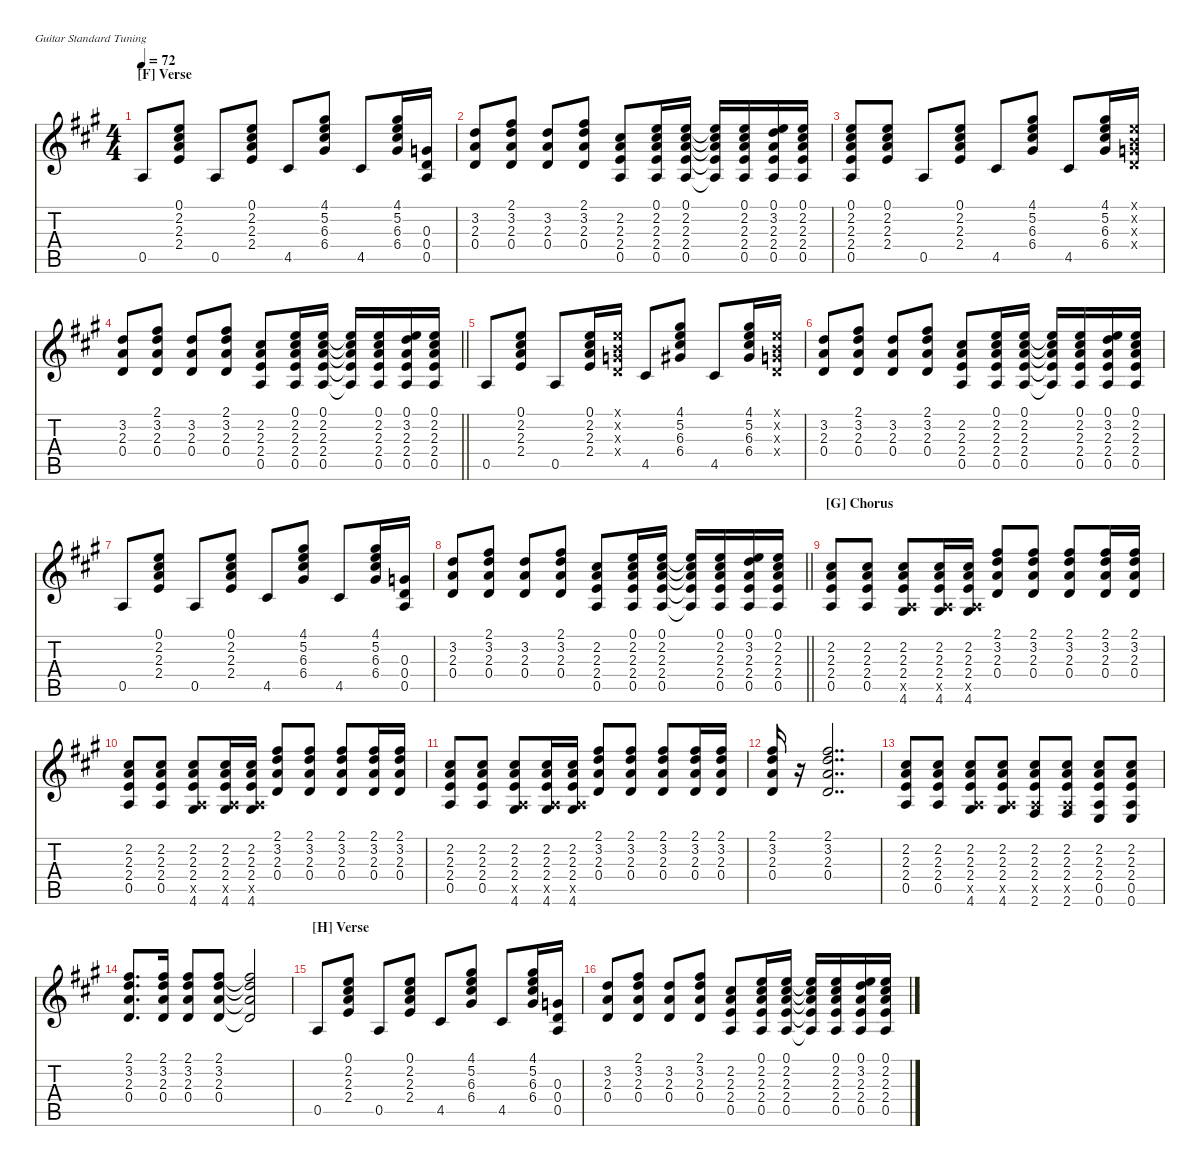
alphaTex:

\hideDynamics
\bracketExtendMode nobrackets
\singleTrackTrackNamePolicy hidden
\multiTrackTrackNamePolicy hidden
\otherSystemsTrackNameOrientation horizontal
\track ("Robbie Robertson" "E-Gt") {defaultSystemsLayout 4 instrument electricguitarclean}
\staff {score tabs}
\tuning (E4 B3 G3 D3 A2 E2)
\ts (4 4)
\section ("F" "Verse")
\tempo 72
\clef g2
\ks a
0.5{acc forcenatural}.8{dy f beam Up} (0.1{acc forcenatural} 2.2{acc #} 2.3{acc forcenatural} 2.4{acc forcenatural}).8{beam Up} 0.5{acc forcenatural}.8{beam Up} (0.1{acc forcenatural} 2.2{acc #} 2.3{acc forcenatural} 2.4{acc forcenatural}).8{beam Up} 4.5{acc #}.8{beam Up} (4.1{acc #} 5.2{acc forcenatural} 6.3{acc #} 6.4{acc #}).8{beam Up} 4.5{acc #}.8{beam Up} (4.1{acc #} 5.2{acc forcenatural} 6.3{acc #} 6.4{acc #}).16{beam Up} (0.3{acc forcenatural} 0.4{acc forcenatural} 0.5{acc forcenatural}).16{beam Up} |
(3.2{acc forcenatural} 2.3{acc forcenatural} 0.4{acc forcenatural}).8{beam Up} (2.1{acc #} 3.2{acc forcenatural} 2.3{acc forcenatural} 0.4{acc forcenatural}).8{beam Up} (3.2{acc forcenatural} 2.3{acc forcenatural} 0.4{acc forcenatural}).8{beam Up} (2.1{acc #} 3.2{acc forcenatural} 2.3{acc forcenatural} 0.4{acc forcenatural}).8{beam Up} (2.2{acc #} 2.3{acc forcenatural} 2.4{acc forcenatural} 0.5{acc forcenatural}).8{beam Up} (0.1{acc forcenatural} 2.2{acc #} 2.3{acc forcenatural} 2.4{acc forcenatural} 0.5{acc forcenatural}).16{beam Up} (0.1{acc forcenatural} 2.2{acc #} 2.3{acc forcenatural} 2.4{acc forcenatural} 0.5{acc forcenatural}).16{beam Up} (0.1{t acc forcenatural} 2.2{t acc #} 2.3{t acc forcenatural} 2.4{t acc forcenatural} 0.5{t acc forcenatural}).16{beam Up} (0.1{acc forcenatural} 2.2{acc #} 2.3{acc forcenatural} 2.4{acc forcenatural} 0.5{acc forcenatural}).16{beam Up} (0.1{acc forcenatural} 3.2{acc forcenatural} 2.3{acc forcenatural} 2.4{acc forcenatural} 0.5{acc forcenatural}).16{beam Up} (0.1{acc forcenatural} 2.2{acc #} 2.3{acc forcenatural} 2.4{acc forcenatural} 0.5{acc forcenatural}).16{beam Up} |
(0.1{acc forcenatural} 2.2{acc #} 2.3{acc forcenatural} 2.4{acc forcenatural} 0.5{acc forcenatural}).8{beam Up} (0.1{acc forcenatural} 2.2{acc #} 2.3{acc forcenatural} 2.4{acc forcenatural}).8{beam Up} 0.5{acc forcenatural}.8{beam Up} (0.1{acc forcenatural} 2.2{acc #} 2.3{acc forcenatural} 2.4{acc forcenatural}).8{beam Up} 4.5{acc #}.8{beam Up} (4.1{acc #} 5.2{acc forcenatural} 6.3{acc #} 6.4{acc #}).8{beam Up} 4.5{acc #}.8{beam Up} (4.1{acc #} 5.2{acc forcenatural} 6.3{acc #} 6.4{acc #}).16{beam Up} (0.1{x acc forcenatural} 0.2{x acc forcenatural} 0.3{x acc forcenatural} 0.4{x acc forcenatural}).16{beam Up} |
\barLineRight lightlight
(3.2{acc forcenatural} 2.3{acc forcenatural} 0.4{acc forcenatural}).8{beam Up} (2.1{acc #} 3.2{acc forcenatural} 2.3{acc forcenatural} 0.4{acc forcenatural}).8{beam Up} (3.2{acc forcenatural} 2.3{acc forcenatural} 0.4{acc forcenatural}).8{beam Up} (2.1{acc #} 3.2{acc forcenatural} 2.3{acc forcenatural} 0.4{acc forcenatural}).8{beam Up} (2.2{acc #} 2.3{acc forcenatural} 2.4{acc forcenatural} 0.5{acc forcenatural}).8{beam Up} (0.1{acc forcenatural} 2.2{acc #} 2.3{acc forcenatural} 2.4{acc forcenatural} 0.5{acc forcenatural}).16{beam Up} (0.1{acc forcenatural} 2.2{acc #} 2.3{acc forcenatural} 2.4{acc forcenatural} 0.5{acc forcenatural}).16{beam Up} (0.1{t acc forcenatural} 2.2{t acc #} 2.3{t acc forcenatural} 2.4{t acc forcenatural} 0.5{t acc forcenatural}).16{beam Up} (0.1{acc forcenatural} 2.2{acc #} 2.3{acc forcenatural} 2.4{acc forcenatural} 0.5{acc forcenatural}).16{beam Up} (0.1{acc forcenatural} 3.2{acc forcenatural} 2.3{acc forcenatural} 2.4{acc forcenatural} 0.5{acc forcenatural}).16{beam Up} (0.1{acc forcenatural} 2.2{acc #} 2.3{acc forcenatural} 2.4{acc forcenatural} 0.5{acc forcenatural}).16{beam Up} |
0.5{acc forcenatural}.8{beam Up} (0.1{acc forcenatural} 2.2{acc #} 2.3{acc forcenatural} 2.4{acc forcenatural}).8{beam Up} 0.5{acc forcenatural}.8{beam Up} (0.1{acc forcenatural} 2.2{acc #} 2.3{acc forcenatural} 2.4{acc forcenatural}).16{beam Up} (0.1{x acc forcenatural} 0.2{x acc forcenatural} 0.3{x acc forcenatural} 0.4{x acc forcenatural}).16{beam Up} 4.5{acc #}.8{beam Up} (4.1{acc #} 5.2{acc forcenatural} 6.3{acc #} 6.4{acc #}).8{beam Up} 4.5{acc #}.8{beam Up} (4.1{acc #} 5.2{acc forcenatural} 6.3{acc #} 6.4{acc #}).16{beam Up} (0.1{x acc forcenatural} 0.2{x acc forcenatural} 0.3{x acc forcenatural} 0.4{x acc forcenatural}).16{beam Up} |
(3.2{acc forcenatural} 2.3{acc forcenatural} 0.4{acc forcenatural}).8{beam Up} (2.1{acc #} 3.2{acc forcenatural} 2.3{acc forcenatural} 0.4{acc forcenatural}).8{beam Up} (3.2{acc forcenatural} 2.3{acc forcenatural} 0.4{acc forcenatural}).8{beam Up} (2.1{acc #} 3.2{acc forcenatural} 2.3{acc forcenatural} 0.4{acc forcenatural}).8{beam Up} (2.2{acc #} 2.3{acc forcenatural} 2.4{acc forcenatural} 0.5{acc forcenatural}).8{beam Up} (0.1{acc forcenatural} 2.2{acc #} 2.3{acc forcenatural} 2.4{acc forcenatural} 0.5{acc forcenatural}).16{beam Up} (0.1{acc forcenatural} 2.2{acc #} 2.3{acc forcenatural} 2.4{acc forcenatural} 0.5{acc forcenatural}).16{beam Up} (0.1{t acc forcenatural} 2.2{t acc #} 2.3{t acc forcenatural} 2.4{t acc forcenatural} 0.5{t acc forcenatural}).16{beam Up} (0.1{acc forcenatural} 2.2{acc #} 2.3{acc forcenatural} 2.4{acc forcenatural} 0.5{acc forcenatural}).16{beam Up} (0.1{acc forcenatural} 3.2{acc forcenatural} 2.3{acc forcenatural} 2.4{acc forcenatural} 0.5{acc forcenatural}).16{beam Up} (0.1{acc forcenatural} 2.2{acc #} 2.3{acc forcenatural} 2.4{acc forcenatural} 0.5{acc forcenatural}).16{beam Up} |
0.5{acc forcenatural}.8{beam Up} (0.1{acc forcenatural} 2.2{acc #} 2.3{acc forcenatural} 2.4{acc forcenatural}).8{beam Up} 0.5{acc forcenatural}.8{beam Up} (0.1{acc forcenatural} 2.2{acc #} 2.3{acc forcenatural} 2.4{acc forcenatural}).8{beam Up} 4.5{acc #}.8{beam Up} (4.1{acc #} 5.2{acc forcenatural} 6.3{acc #} 6.4{acc #}).8{beam Up} 4.5{acc #}.8{beam Up} (4.1{acc #} 5.2{acc forcenatural} 6.3{acc #} 6.4{acc #}).16{beam Up} (0.3{acc forcenatural} 0.4{acc forcenatural} 0.5{acc forcenatural}).16{beam Up} |
\barLineRight lightlight
(3.2{acc forcenatural} 2.3{acc forcenatural} 0.4{acc forcenatural}).8{beam Up} (2.1{acc #} 3.2{acc forcenatural} 2.3{acc forcenatural} 0.4{acc forcenatural}).8{beam Up} (3.2{acc forcenatural} 2.3{acc forcenatural} 0.4{acc forcenatural}).8{beam Up} (2.1{acc #} 3.2{acc forcenatural} 2.3{acc forcenatural} 0.4{acc forcenatural}).8{beam Up} (2.2{acc #} 2.3{acc forcenatural} 2.4{acc forcenatural} 0.5{acc forcenatural}).8{beam Up} (0.1{acc forcenatural} 2.2{acc #} 2.3{acc forcenatural} 2.4{acc forcenatural} 0.5{acc forcenatural}).16{beam Up} (0.1{acc forcenatural} 2.2{acc #} 2.3{acc forcenatural} 2.4{acc forcenatural} 0.5{acc forcenatural}).16{beam Up} (0.1{t acc forcenatural} 2.2{t acc #} 2.3{t acc forcenatural} 2.4{t acc forcenatural} 0.5{t acc forcenatural}).16{beam Up} (0.1{acc forcenatural} 2.2{acc #} 2.3{acc forcenatural} 2.4{acc forcenatural} 0.5{acc forcenatural}).16{beam Up} (0.1{acc forcenatural} 3.2{acc forcenatural} 2.3{acc forcenatural} 2.4{acc forcenatural} 0.5{acc forcenatural}).16{beam Up} (0.1{acc forcenatural} 2.2{acc #} 2.3{acc forcenatural} 2.4{acc forcenatural} 0.5{acc forcenatural}).16{beam Up} |
\section ("G" "Chorus")
(2.2{acc #} 2.3{acc forcenatural} 2.4{acc forcenatural} 0.5{acc forcenatural}).8{beam Up} (2.2{acc #} 2.3{acc forcenatural} 2.4{acc forcenatural} 0.5{acc forcenatural}).8{beam Up} (2.2{acc #} 2.3{acc forcenatural} 2.4{acc forcenatural} 0.5{x acc forcenatural} 4.6{acc #}).8{beam Up} (2.2{acc #} 2.3{acc forcenatural} 2.4{acc forcenatural} 0.5{x acc forcenatural} 4.6{acc #}).16{beam Up} (2.2{acc #} 2.3{acc forcenatural} 2.4{acc forcenatural} 0.5{x acc forcenatural} 4.6{acc #}).16{beam Up} (2.1{acc #} 3.2{acc forcenatural} 2.3{acc forcenatural} 0.4{acc forcenatural}).8{beam Up} (2.1{acc #} 3.2{acc forcenatural} 2.3{acc forcenatural} 0.4{acc forcenatural}).8{beam Up} (2.1{acc #} 3.2{acc forcenatural} 2.3{acc forcenatural} 0.4{acc forcenatural}).8{beam Up} (2.1{acc #} 3.2{acc forcenatural} 2.3{acc forcenatural} 0.4{acc forcenatural}).16{beam Up} (2.1{acc #} 3.2{acc forcenatural} 2.3{acc forcenatural} 0.4{acc forcenatural}).16{beam Up} |
(2.2{acc #} 2.3{acc forcenatural} 2.4{acc forcenatural} 0.5{acc forcenatural}).8{beam Up} (2.2{acc #} 2.3{acc forcenatural} 2.4{acc forcenatural} 0.5{acc forcenatural}).8{beam Up} (2.2{acc #} 2.3{acc forcenatural} 2.4{acc forcenatural} 0.5{x acc forcenatural} 4.6{acc #}).8{beam Up} (2.2{acc #} 2.3{acc forcenatural} 2.4{acc forcenatural} 0.5{x acc forcenatural} 4.6{acc #}).16{beam Up} (2.2{acc #} 2.3{acc forcenatural} 2.4{acc forcenatural} 0.5{x acc forcenatural} 4.6{acc #}).16{beam Up} (2.1{acc #} 3.2{acc forcenatural} 2.3{acc forcenatural} 0.4{acc forcenatural}).8{beam Up} (2.1{acc #} 3.2{acc forcenatural} 2.3{acc forcenatural} 0.4{acc forcenatural}).8{beam Up} (2.1{acc #} 3.2{acc forcenatural} 2.3{acc forcenatural} 0.4{acc forcenatural}).8{beam Up} (2.1{acc #} 3.2{acc forcenatural} 2.3{acc forcenatural} 0.4{acc forcenatural}).16{beam Up} (2.1{acc #} 3.2{acc forcenatural} 2.3{acc forcenatural} 0.4{acc forcenatural}).16{beam Up} |
(2.2{acc #} 2.3{acc forcenatural} 2.4{acc forcenatural} 0.5{acc forcenatural}).8{beam Up} (2.2{acc #} 2.3{acc forcenatural} 2.4{acc forcenatural} 0.5{acc forcenatural}).8{beam Up} (2.2{acc #} 2.3{acc forcenatural} 2.4{acc forcenatural} 0.5{x acc forcenatural} 4.6{acc #}).8{beam Up} (2.2{acc #} 2.3{acc forcenatural} 2.4{acc forcenatural} 0.5{x acc forcenatural} 4.6{acc #}).16{beam Up} (2.2{acc #} 2.3{acc forcenatural} 2.4{acc forcenatural} 0.5{x acc forcenatural} 4.6{acc #}).16{beam Up} (2.1{acc #} 3.2{acc forcenatural} 2.3{acc forcenatural} 0.4{acc forcenatural}).8{beam Up} (2.1{acc #} 3.2{acc forcenatural} 2.3{acc forcenatural} 0.4{acc forcenatural}).8{beam Up} (2.1{acc #} 3.2{acc forcenatural} 2.3{acc forcenatural} 0.4{acc forcenatural}).8{beam Up} (2.1{acc #} 3.2{acc forcenatural} 2.3{acc forcenatural} 0.4{acc forcenatural}).16{beam Up} (2.1{acc #} 3.2{acc forcenatural} 2.3{acc forcenatural} 0.4{acc forcenatural}).16{beam Up} |
(3.2{acc forcenatural} 2.3{acc forcenatural} 0.4{acc forcenatural} 2.1{acc #}).16{beam Up} r.16{beam Up} (3.2{acc forcenatural} 2.3{acc forcenatural} 0.4{acc forcenatural} 2.1{acc #}).2{dd beam Up} |
(2.2{acc #} 2.3{acc forcenatural} 2.4{acc forcenatural} 0.5{acc forcenatural}).8{beam Up} (2.2{acc #} 2.3{acc forcenatural} 2.4{acc forcenatural} 0.5{acc forcenatural}).8{beam Up} (2.2{acc #} 2.3{acc forcenatural} 2.4{acc forcenatural} 0.5{x acc forcenatural} 4.6{acc #}).8{beam Up} (2.2{acc #} 2.3{acc forcenatural} 2.4{acc forcenatural} 0.5{x acc forcenatural} 4.6{acc #}).8{beam Up} (2.2{acc #} 2.3{acc forcenatural} 2.4{acc forcenatural} 0.5{x acc forcenatural} 2.6{acc #}).8{beam Up} (2.2{acc #} 2.3{acc forcenatural} 2.4{acc forcenatural} 0.5{x acc forcenatural} 2.6{acc #}).8{beam Up} (2.2{acc #} 2.3{acc forcenatural} 2.4{acc forcenatural} 0.5{acc forcenatural} 0.6{acc forcenatural}).8{beam Up} (2.2{acc #} 2.3{acc forcenatural} 2.4{acc forcenatural} 0.5{acc forcenatural} 0.6{acc forcenatural}).8{beam Up} |
(2.1{acc #} 3.2{acc forcenatural} 2.3{acc forcenatural} 0.4{acc forcenatural}).8{d beam Up} (3.2{acc forcenatural} 2.1{acc #} 2.3{acc forcenatural} 0.4{acc forcenatural}).16{beam Up} (2.1{acc #} 3.2{acc forcenatural} 2.3{acc forcenatural} 0.4{acc forcenatural}).8{beam Up} (2.1{acc #} 3.2{acc forcenatural} 2.3{acc forcenatural} 0.4{acc forcenatural}).8{beam Up} (2.1{t acc #} 3.2{t acc forcenatural} 2.3{t acc forcenatural} 0.4{t acc forcenatural}).2{beam Up} |
\section ("H" "Verse")
0.5{acc forcenatural}.8{beam Up} (0.1{acc forcenatural} 2.2{acc #} 2.3{acc forcenatural} 2.4{acc forcenatural}).8{beam Up} 0.5{acc forcenatural}.8{beam Up} (0.1{acc forcenatural} 2.2{acc #} 2.3{acc forcenatural} 2.4{acc forcenatural}).8{beam Up} 4.5{acc #}.8{beam Up} (4.1{acc #} 5.2{acc forcenatural} 6.3{acc #} 6.4{acc #}).8{beam Up} 4.5{acc #}.8{beam Up} (4.1{acc #} 5.2{acc forcenatural} 6.3{acc #} 6.4{acc #}).16{beam Up} (0.3{acc forcenatural} 0.4{acc forcenatural} 0.5{acc forcenatural}).16{beam Up} |
(3.2{acc forcenatural} 2.3{acc forcenatural} 0.4{acc forcenatural}).8{beam Up} (2.1{acc #} 3.2{acc forcenatural} 2.3{acc forcenatural} 0.4{acc forcenatural}).8{beam Up} (3.2{acc forcenatural} 2.3{acc forcenatural} 0.4{acc forcenatural}).8{beam Up} (2.1{acc #} 3.2{acc forcenatural} 2.3{acc forcenatural} 0.4{acc forcenatural}).8{beam Up} (2.2{acc #} 2.3{acc forcenatural} 2.4{acc forcenatural} 0.5{acc forcenatural}).8{beam Up} (0.1{acc forcenatural} 2.2{acc #} 2.3{acc forcenatural} 2.4{acc forcenatural} 0.5{acc forcenatural}).16{beam Up} (0.1{acc forcenatural} 2.2{acc #} 2.3{acc forcenatural} 2.4{acc forcenatural} 0.5{acc forcenatural}).16{beam Up} (0.1{t acc forcenatural} 2.2{t acc #} 2.3{t acc forcenatural} 2.4{t acc forcenatural} 0.5{t acc forcenatural}).16{beam Up} (0.1{acc forcenatural} 2.2{acc #} 2.3{acc forcenatural} 2.4{acc forcenatural} 0.5{acc forcenatural}).16{beam Up} (0.1{acc forcenatural} 3.2{acc forcenatural} 2.3{acc forcenatural} 2.4{acc forcenatural} 0.5{acc forcenatural}).16{beam Up} (0.1{acc forcenatural} 2.2{acc #} 2.3{acc forcenatural} 2.4{acc forcenatural} 0.5{acc forcenatural}).16{beam Up}
